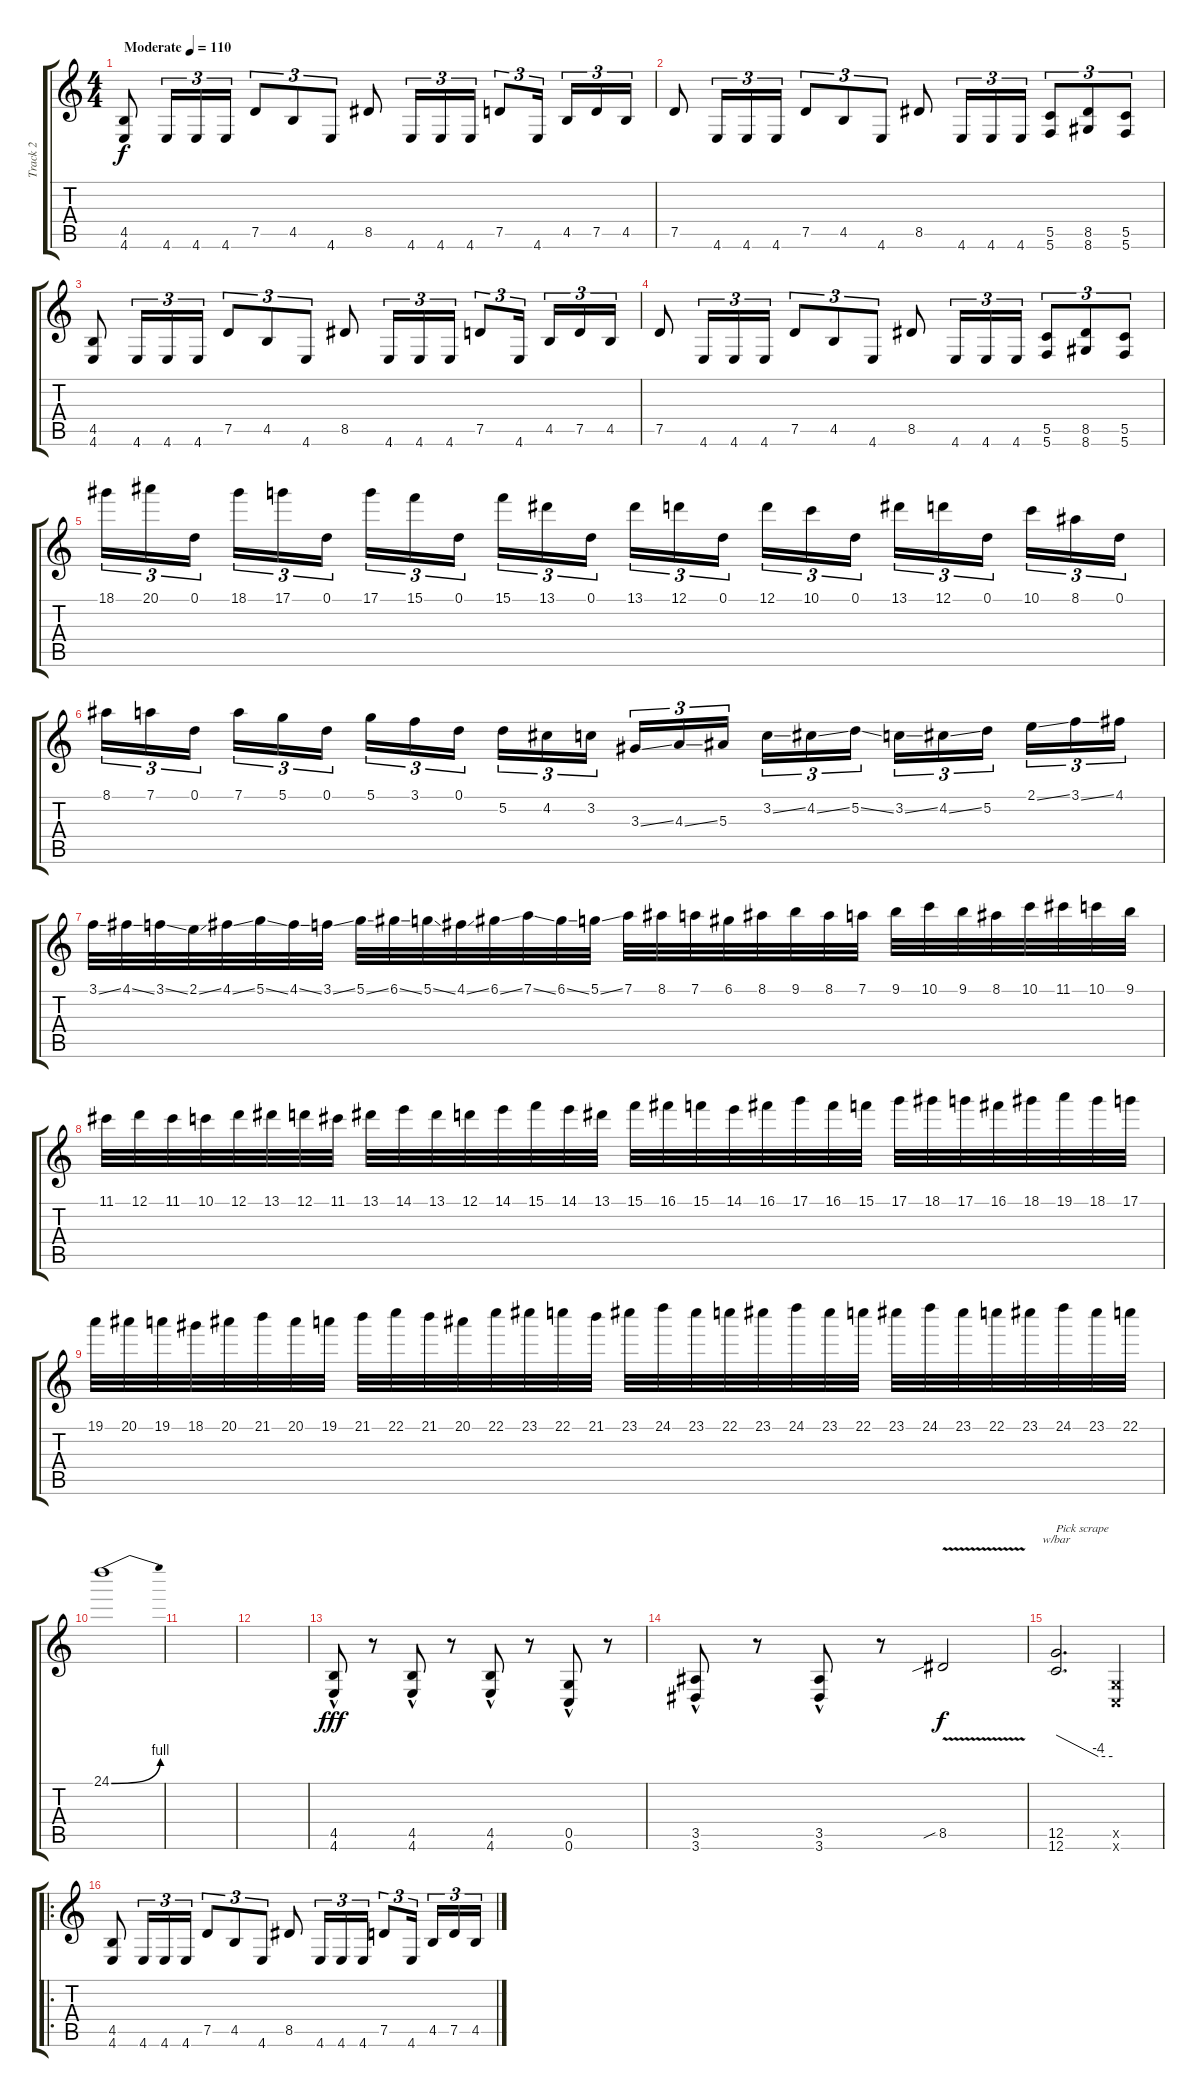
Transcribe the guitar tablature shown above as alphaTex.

\track ("Track 2" "Track 2") {instrument distortionguitar}
\staff {score tabs}
\tuning (D4 A3 F3 C3 G2 C2) {hide}
\ts (4 4)
\tempo (110 "Moderate")
\clef g2
\ks c
(4.5 4.6).8{dy f instrument distortionguitar} 4.6.16{tu (3 2)} 4.6.16{tu (3 2)} 4.6.16{tu (3 2)} 7.5.8{tu (3 2)} 4.5.8{tu (3 2)} 4.6.8{tu (3 2)} 8.5.8 4.6.16{tu (3 2)} 4.6.16{tu (3 2)} 4.6.16{tu (3 2)} 7.5.8{tu (3 2)} 4.6.16{tu (3 2) beam splitsecondary} 4.5.16{tu (3 2)} 7.5.16{tu (3 2)} 4.5.16{tu (3 2)} |
7.5.8 4.6.16{tu (3 2)} 4.6.16{tu (3 2)} 4.6.16{tu (3 2)} 7.5.8{tu (3 2)} 4.5.8{tu (3 2)} 4.6.8{tu (3 2)} 8.5.8 4.6.16{tu (3 2)} 4.6.16{tu (3 2)} 4.6.16{tu (3 2)} (5.5 5.6).8{tu (3 2)} (8.5 8.6).8{tu (3 2)} (5.5 5.6).8{tu (3 2)} |
(4.5 4.6).8 4.6.16{tu (3 2)} 4.6.16{tu (3 2)} 4.6.16{tu (3 2)} 7.5.8{tu (3 2)} 4.5.8{tu (3 2)} 4.6.8{tu (3 2)} 8.5.8 4.6.16{tu (3 2)} 4.6.16{tu (3 2)} 4.6.16{tu (3 2)} 7.5.8{tu (3 2)} 4.6.16{tu (3 2) beam splitsecondary} 4.5.16{tu (3 2)} 7.5.16{tu (3 2)} 4.5.16{tu (3 2)} |
7.5.8 4.6.16{tu (3 2)} 4.6.16{tu (3 2)} 4.6.16{tu (3 2)} 7.5.8{tu (3 2)} 4.5.8{tu (3 2)} 4.6.8{tu (3 2)} 8.5.8 4.6.16{tu (3 2)} 4.6.16{tu (3 2)} 4.6.16{tu (3 2)} (5.5 5.6).8{tu (3 2)} (8.5 8.6).8{tu (3 2)} (5.5 5.6).8{tu (3 2)} |
18.1.16{tu (3 2)} 20.1.16{tu (3 2)} 0.1.16{tu (3 2) beam splitsecondary} 18.1.16{tu (3 2)} 17.1.16{tu (3 2)} 0.1.16{tu (3 2)} 17.1.16{tu (3 2)} 15.1.16{tu (3 2)} 0.1.16{tu (3 2) beam splitsecondary} 15.1.16{tu (3 2)} 13.1.16{tu (3 2)} 0.1.16{tu (3 2)} 13.1.16{tu (3 2)} 12.1.16{tu (3 2)} 0.1.16{tu (3 2) beam splitsecondary} 12.1.16{tu (3 2)} 10.1.16{tu (3 2)} 0.1.16{tu (3 2)} 13.1.16{tu (3 2)} 12.1.16{tu (3 2)} 0.1.16{tu (3 2) beam splitsecondary} 10.1.16{tu (3 2)} 8.1.16{tu (3 2)} 0.1.16{tu (3 2)} |
8.1.16{tu (3 2)} 7.1.16{tu (3 2)} 0.1.16{tu (3 2) beam splitsecondary} 7.1.16{tu (3 2)} 5.1.16{tu (3 2)} 0.1.16{tu (3 2)} 5.1.16{tu (3 2)} 3.1.16{tu (3 2)} 0.1.16{tu (3 2) beam splitsecondary} 5.2.16{tu (3 2)} 4.2.16{tu (3 2)} 3.2.16{tu (3 2)} 3.3{ss}.16{tu (3 2)} 4.3{ss}.16{tu (3 2)} 5.3.16{tu (3 2) beam splitsecondary} 3.2{ss}.16{tu (3 2)} 4.2{ss}.16{tu (3 2)} 5.2{ss}.16{tu (3 2)} 3.2{ss}.16{tu (3 2)} 4.2{ss}.16{tu (3 2)} 5.2.16{tu (3 2) beam splitsecondary} 2.1{ss}.16{tu (3 2)} 3.1{ss}.16{tu (3 2)} 4.1.16{tu (3 2)} |
3.1{ss}.32 4.1{ss}.32 3.1{ss}.32 2.1{ss}.32 4.1{ss}.32 5.1{ss}.32 4.1{ss}.32 3.1{ss}.32 5.1{ss}.32 6.1{ss}.32 5.1{ss}.32 4.1{ss}.32 6.1{ss}.32 7.1{ss}.32 6.1{ss}.32 5.1{ss}.32 7.1.32 8.1.32 7.1.32 6.1.32 8.1.32 9.1.32 8.1.32 7.1.32 9.1.32 10.1.32 9.1.32 8.1.32 10.1.32 11.1.32 10.1.32 9.1.32 |
11.1.32 12.1.32 11.1.32 10.1.32 12.1.32 13.1.32 12.1.32 11.1.32 13.1.32 14.1.32 13.1.32 12.1.32 14.1.32 15.1.32 14.1.32 13.1.32 15.1.32 16.1.32 15.1.32 14.1.32 16.1.32 17.1.32 16.1.32 15.1.32 17.1.32 18.1.32 17.1.32 16.1.32 18.1.32 19.1.32 18.1.32 17.1.32 |
19.1.32 20.1.32 19.1.32 18.1.32 20.1.32 21.1.32 20.1.32 19.1.32 21.1.32 22.1.32 21.1.32 20.1.32 22.1.32 23.1.32 22.1.32 21.1.32 23.1.32 24.1.32 23.1.32 22.1.32 23.1.32 24.1.32 23.1.32 22.1.32 23.1.32 24.1.32 23.1.32 22.1.32 23.1.32 24.1.32 23.1.32 22.1.32 |
24.1{be (bend 0 0 60 4)}.1 |
|
|
(4.5{hac} 4.6{hac}).8{dy fff} r.8 (4.5{hac} 4.6{hac}).8 r.8 (4.5{hac} 4.6{hac}).8 r.8 (0.5{hac} 0.6{hac}).8 r.8 |
(3.5{hac} 3.6{hac}).8 r.8 (3.5{hac} 3.6{hac}).8 r.8 8.5{v sib}.2{dy f} |
(12.5 12.6).2{d tbe (custom default 0 0 45 -16 60 -16) txt "Pick scrape"} (0.5{x} 0.6{x}).4 |
\ro
(4.5 4.6).8{balance 8} 4.6.16{tu (3 2)} 4.6.16{tu (3 2)} 4.6.16{tu (3 2)} 7.5.8{tu (3 2)} 4.5.8{tu (3 2)} 4.6.8{tu (3 2)} 8.5.8 4.6.16{tu (3 2)} 4.6.16{tu (3 2)} 4.6.16{tu (3 2)} 7.5.8{tu (3 2)} 4.6.16{tu (3 2) beam splitsecondary} 4.5.16{tu (3 2)} 7.5.16{tu (3 2)} 4.5.16{tu (3 2)}
